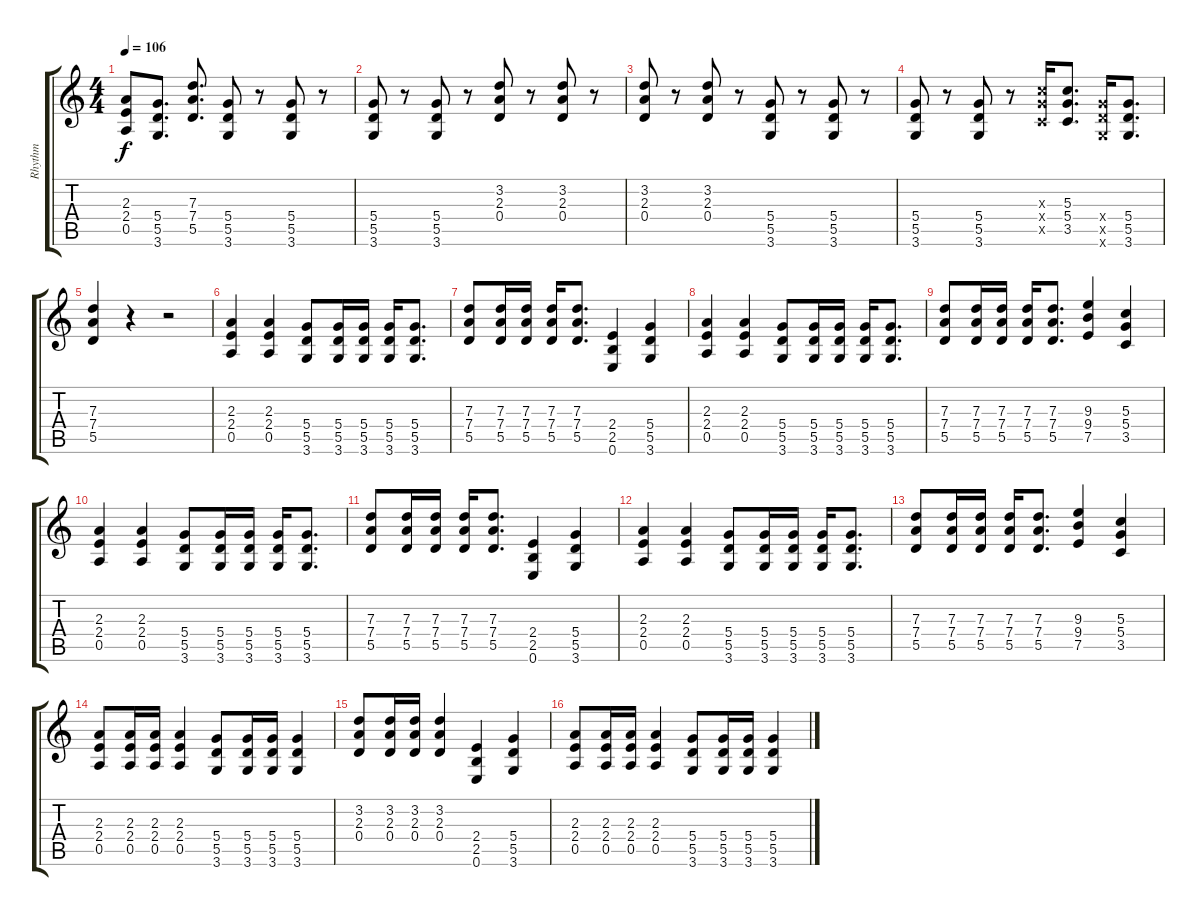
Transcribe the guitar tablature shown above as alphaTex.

\track ("Rhythm" "Rhythm") {instrument overdrivenguitar}
\staff {score tabs}
\tuning (E4 B3 G3 D3 A2 E2) {hide}
\ts (4 4)
\tempo 106
\clef g2
\ks c
(2.3{t} 2.4{t} 0.5{t}).8{dy f} (5.4 5.5 3.6).8{d} (7.3 7.4 5.5).8{d} (5.4 5.5 3.6).8 r.8 (5.4 5.5 3.6).8 r.8 |
(5.4 5.5 3.6).8 r.8 (5.4 5.5 3.6).8 r.8 (3.2 2.3 0.4).8 r.8 (3.2 2.3 0.4).8 r.8 |
(3.2 2.3 0.4).8 r.8 (3.2 2.3 0.4).8 r.8 (5.4 5.5 3.6).8 r.8 (5.4 5.5 3.6).8 r.8 |
(5.4 5.5 3.6).8 r.8 (5.4 5.5 3.6).8 r.8 (5.3{x} 5.4{x} 3.5{x}).16 (5.3 5.4 3.5).8{d} (5.4{x} 5.5{x} 3.6{x}).16 (5.4 5.5 3.6).8{d} |
(7.3 7.4 5.5).4 r.4 r.2 |
(2.3 2.4 0.5).4 (2.3 2.4 0.5).4 (5.4 5.5 3.6).8 (5.4 5.5 3.6).16 (5.4 5.5 3.6).16 (5.4 5.5 3.6).16 (5.4 5.5 3.6).8{d} |
(7.3 7.4 5.5).8 (7.3 7.4 5.5).16 (7.3 7.4 5.5).16 (7.3 7.4 5.5).16 (7.3 7.4 5.5).8{d} (2.4 2.5 0.6).4 (5.4 5.5 3.6).4 |
(2.3 2.4 0.5).4 (2.3 2.4 0.5).4 (5.4 5.5 3.6).8 (5.4 5.5 3.6).16 (5.4 5.5 3.6).16 (5.4 5.5 3.6).16 (5.4 5.5 3.6).8{d} |
(7.3 7.4 5.5).8 (7.3 7.4 5.5).16 (7.3 7.4 5.5).16 (7.3 7.4 5.5).16 (7.3 7.4 5.5).8{d} (9.3 9.4 7.5).4 (5.3 5.4 3.5).4 |
(2.3 2.4 0.5).4 (2.3 2.4 0.5).4 (5.4 5.5 3.6).8 (5.4 5.5 3.6).16 (5.4 5.5 3.6).16 (5.4 5.5 3.6).16 (5.4 5.5 3.6).8{d} |
(7.3 7.4 5.5).8 (7.3 7.4 5.5).16 (7.3 7.4 5.5).16 (7.3 7.4 5.5).16 (7.3 7.4 5.5).8{d} (2.4 2.5 0.6).4 (5.4 5.5 3.6).4 |
(2.3 2.4 0.5).4 (2.3 2.4 0.5).4 (5.4 5.5 3.6).8 (5.4 5.5 3.6).16 (5.4 5.5 3.6).16 (5.4 5.5 3.6).16 (5.4 5.5 3.6).8{d} |
(7.3 7.4 5.5).8 (7.3 7.4 5.5).16 (7.3 7.4 5.5).16 (7.3 7.4 5.5).16 (7.3 7.4 5.5).8{d} (9.3 9.4 7.5).4 (5.3 5.4 3.5).4 |
(2.3 2.4 0.5).8 (2.3 2.4 0.5).16 (2.3 2.4 0.5).16 (2.3 2.4 0.5).4 (5.4 5.5 3.6).8 (5.4 5.5 3.6).16 (5.4 5.5 3.6).16 (5.4 5.5 3.6).4 |
(3.2 2.3 0.4).8 (3.2 2.3 0.4).16 (3.2 2.3 0.4).16 (3.2 2.3 0.4).4 (2.4 2.5 0.6).4 (5.4 5.5 3.6).4 |
(2.3 2.4 0.5).8 (2.3 2.4 0.5).16 (2.3 2.4 0.5).16 (2.3 2.4 0.5).4 (5.4 5.5 3.6).8 (5.4 5.5 3.6).16 (5.4 5.5 3.6).16 (5.4 5.5 3.6).4
